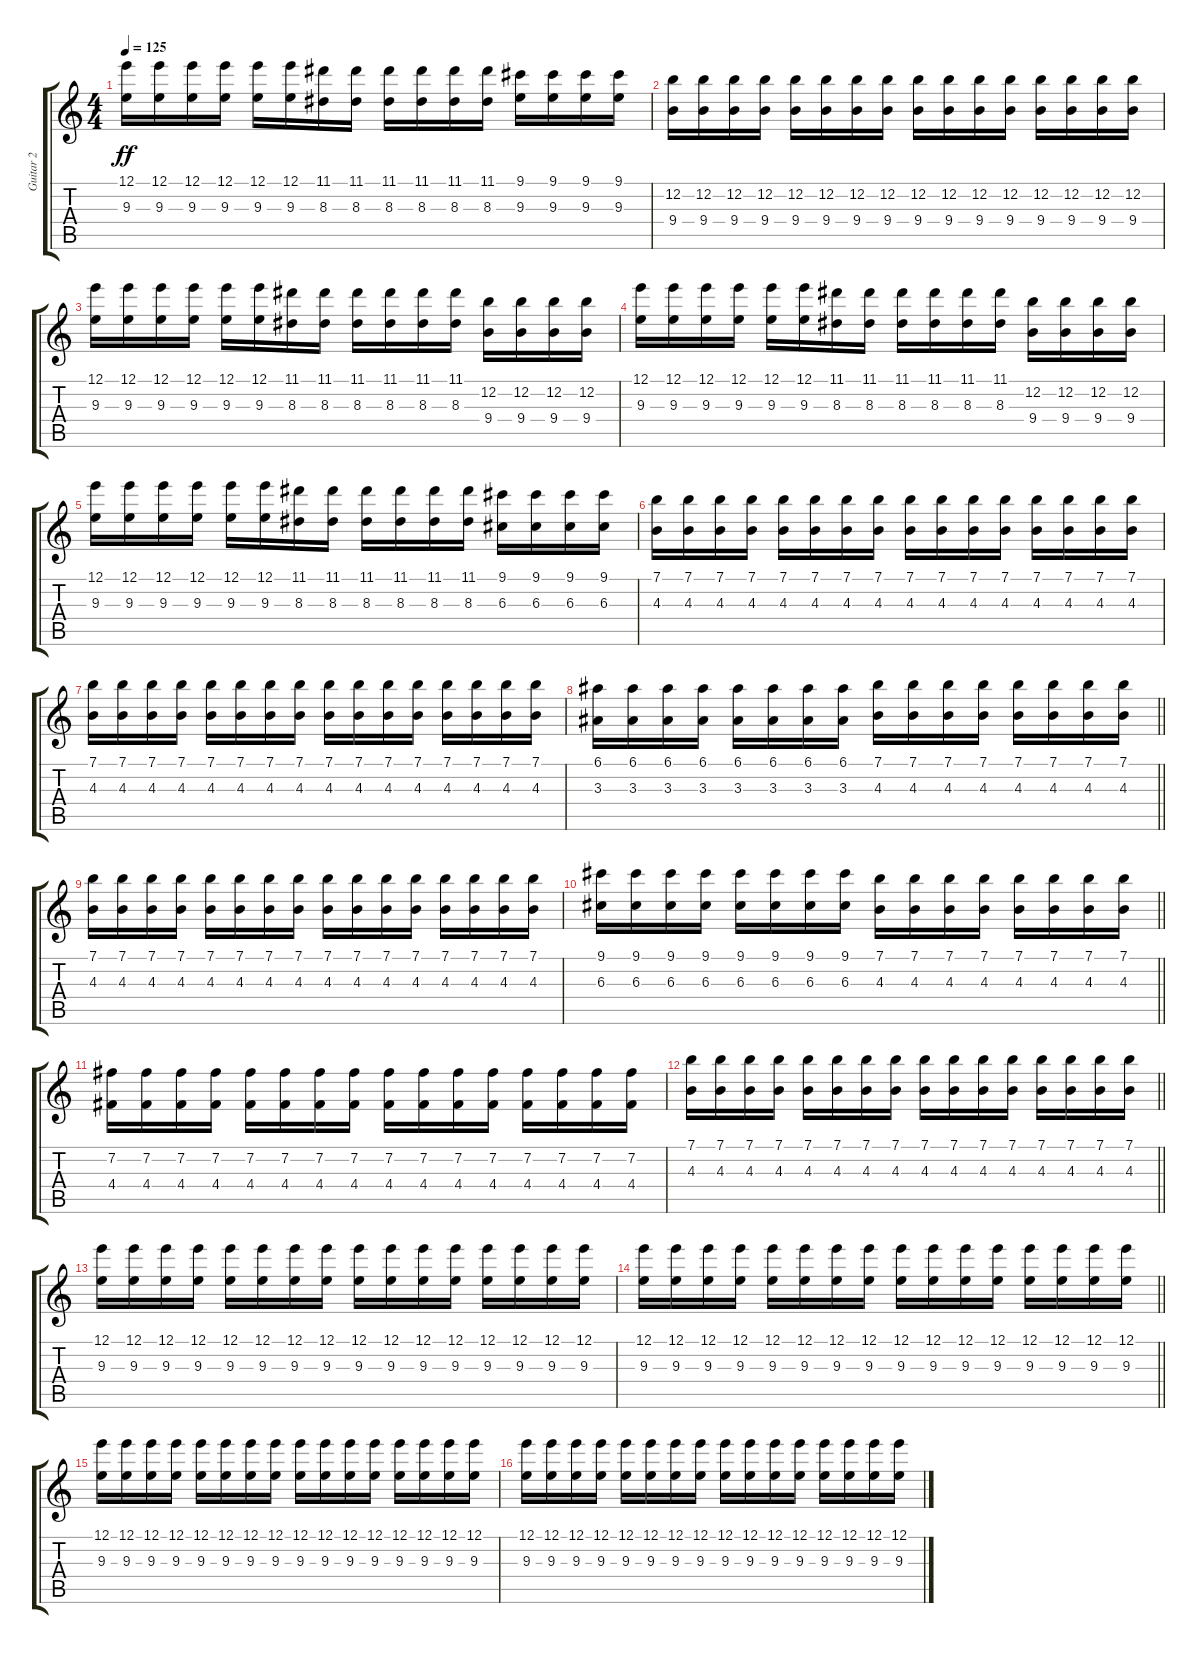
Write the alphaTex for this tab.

\track ("Guitar 2" "Guitar 2") {instrument overdrivenguitar}
\staff {score tabs}
\tuning (E4 B3 G3 D3 A2 E2) {hide}
\ts (4 4)
\tempo 125
\clef g2
\ks c
(12.1 9.3).16{dy ff} (12.1 9.3).16 (12.1 9.3).16 (12.1 9.3).16 (12.1 9.3).16 (12.1 9.3).16 (11.1 8.3).16 (11.1 8.3).16 (11.1 8.3).16 (11.1 8.3).16 (11.1 8.3).16 (11.1 8.3).16 (9.1 9.3).16 (9.1 9.3).16 (9.1 9.3).16 (9.1 9.3).16 |
(12.2 9.4).16{volume 9} (12.2 9.4).16 (12.2 9.4).16 (12.2 9.4).16 (12.2 9.4).16 (12.2 9.4).16 (12.2 9.4).16 (12.2 9.4).16 (12.2 9.4).16 (12.2 9.4).16 (12.2 9.4).16 (12.2 9.4).16 (12.2 9.4).16 (12.2 9.4).16 (12.2 9.4).16 (12.2 9.4).16 |
(12.1 9.3).16 (12.1 9.3).16 (12.1 9.3).16 (12.1 9.3).16 (12.1 9.3).16 (12.1 9.3).16 (11.1 8.3).16 (11.1 8.3).16 (11.1 8.3).16 (11.1 8.3).16 (11.1 8.3).16 (11.1 8.3).16 (12.2 9.4).16 (12.2 9.4).16 (12.2 9.4).16 (12.2 9.4).16 |
(12.1 9.3).16 (12.1 9.3).16 (12.1 9.3).16 (12.1 9.3).16 (12.1 9.3).16 (12.1 9.3).16 (11.1 8.3).16 (11.1 8.3).16 (11.1 8.3).16 (11.1 8.3).16 (11.1 8.3).16 (11.1 8.3).16 (12.2 9.4).16 (12.2 9.4).16 (12.2 9.4).16 (12.2 9.4).16 |
(12.1 9.3).16 (12.1 9.3).16 (12.1 9.3).16 (12.1 9.3).16 (12.1 9.3).16 (12.1 9.3).16 (11.1 8.3).16 (11.1 8.3).16 (11.1 8.3).16 (11.1 8.3).16 (11.1 8.3).16 (11.1 8.3).16 (9.1 6.3).16 (9.1 6.3).16 (9.1 6.3).16 (9.1 6.3).16 |
(7.1 4.3).16{volume 9} (7.1 4.3).16 (7.1 4.3).16 (7.1 4.3).16 (7.1 4.3).16 (7.1 4.3).16 (7.1 4.3).16 (7.1 4.3).16 (7.1 4.3).16 (7.1 4.3).16 (7.1 4.3).16 (7.1 4.3).16 (7.1 4.3).16 (7.1 4.3).16 (7.1 4.3).16 (7.1 4.3).16 |
(7.1 4.3).16{volume 9} (7.1 4.3).16 (7.1 4.3).16 (7.1 4.3).16 (7.1 4.3).16 (7.1 4.3).16 (7.1 4.3).16 (7.1 4.3).16 (7.1 4.3).16 (7.1 4.3).16 (7.1 4.3).16 (7.1 4.3).16 (7.1 4.3).16 (7.1 4.3).16 (7.1 4.3).16 (7.1 4.3).16 |
\barLineRight lightlight
(6.1 3.3).16 (6.1 3.3).16 (6.1 3.3).16 (6.1 3.3).16 (6.1 3.3).16 (6.1 3.3).16 (6.1 3.3).16 (6.1 3.3).16 (7.1 4.3).16{volume 9} (7.1 4.3).16 (7.1 4.3).16 (7.1 4.3).16 (7.1 4.3).16 (7.1 4.3).16 (7.1 4.3).16 (7.1 4.3).16 |
(7.1 4.3).16{volume 9} (7.1 4.3).16 (7.1 4.3).16 (7.1 4.3).16 (7.1 4.3).16 (7.1 4.3).16 (7.1 4.3).16 (7.1 4.3).16 (7.1 4.3).16 (7.1 4.3).16 (7.1 4.3).16 (7.1 4.3).16 (7.1 4.3).16 (7.1 4.3).16 (7.1 4.3).16 (7.1 4.3).16 |
\barLineRight lightlight
(9.1 6.3).16 (9.1 6.3).16 (9.1 6.3).16 (9.1 6.3).16 (9.1 6.3).16 (9.1 6.3).16 (9.1 6.3).16 (9.1 6.3).16 (7.1 4.3).16{volume 9} (7.1 4.3).16 (7.1 4.3).16 (7.1 4.3).16 (7.1 4.3).16 (7.1 4.3).16 (7.1 4.3).16 (7.1 4.3).16 |
(7.2 4.4).16 (7.2 4.4).16 (7.2 4.4).16 (7.2 4.4).16 (7.2 4.4).16 (7.2 4.4).16 (7.2 4.4).16 (7.2 4.4).16 (7.2 4.4).16 (7.2 4.4).16 (7.2 4.4).16 (7.2 4.4).16 (7.2 4.4).16 (7.2 4.4).16 (7.2 4.4).16 (7.2 4.4).16 |
\barLineRight lightlight
(7.1 4.3).16{volume 9} (7.1 4.3).16 (7.1 4.3).16 (7.1 4.3).16 (7.1 4.3).16 (7.1 4.3).16 (7.1 4.3).16 (7.1 4.3).16 (7.1 4.3).16 (7.1 4.3).16 (7.1 4.3).16 (7.1 4.3).16 (7.1 4.3).16 (7.1 4.3).16 (7.1 4.3).16 (7.1 4.3).16 |
(12.1 9.3).16 (12.1 9.3).16 (12.1 9.3).16 (12.1 9.3).16 (12.1 9.3).16 (12.1 9.3).16 (12.1 9.3).16 (12.1 9.3).16 (12.1 9.3).16 (12.1 9.3).16 (12.1 9.3).16 (12.1 9.3).16 (12.1 9.3).16 (12.1 9.3).16 (12.1 9.3).16 (12.1 9.3).16 |
\barLineRight lightlight
(12.1 9.3).16{volume 4} (12.1 9.3).16 (12.1 9.3).16 (12.1 9.3).16 (12.1 9.3).16 (12.1 9.3).16 (12.1 9.3).16 (12.1 9.3).16 (12.1 9.3).16 (12.1 9.3).16 (12.1 9.3).16 (12.1 9.3).16 (12.1 9.3).16 (12.1 9.3).16 (12.1 9.3).16 (12.1 9.3).16 |
(12.1 9.3).16{volume 2} (12.1 9.3).16 (12.1 9.3).16 (12.1 9.3).16 (12.1 9.3).16 (12.1 9.3).16 (12.1 9.3).16 (12.1 9.3).16 (12.1 9.3).16 (12.1 9.3).16 (12.1 9.3).16 (12.1 9.3).16 (12.1 9.3).16 (12.1 9.3).16 (12.1 9.3).16 (12.1 9.3).16 |
(12.1 9.3).16 (12.1 9.3).16 (12.1 9.3).16 (12.1 9.3).16 (12.1 9.3).16 (12.1 9.3).16 (12.1 9.3).16 (12.1 9.3).16 (12.1 9.3).16 (12.1 9.3).16 (12.1 9.3).16 (12.1 9.3).16 (12.1 9.3).16 (12.1 9.3).16 (12.1 9.3).16 (12.1 9.3).16
